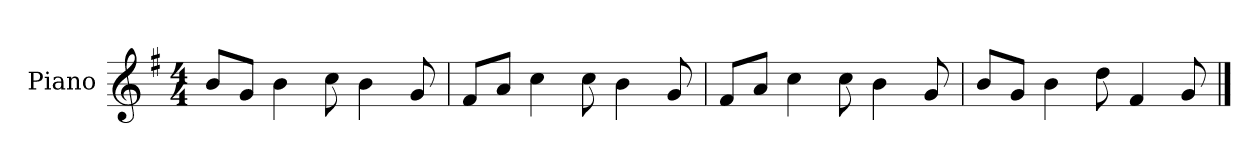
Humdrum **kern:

**kern
*part1
*staff1
*I"Piano
*I'P-no
*clefG2
*k[f#]
*M4/4
*MM90
=1
8b/L
8g/J
4b\
8cc\
4b\
8g/
=2
8f#/L
8a/J
4cc\
8cc\
4b\
8g/
=3
8f#/L
8a/J
4cc\
8cc\
4b\
8g/
=4
8b/L
8g/J
4b\
8dd\
4f#/
8g/
==
*-
